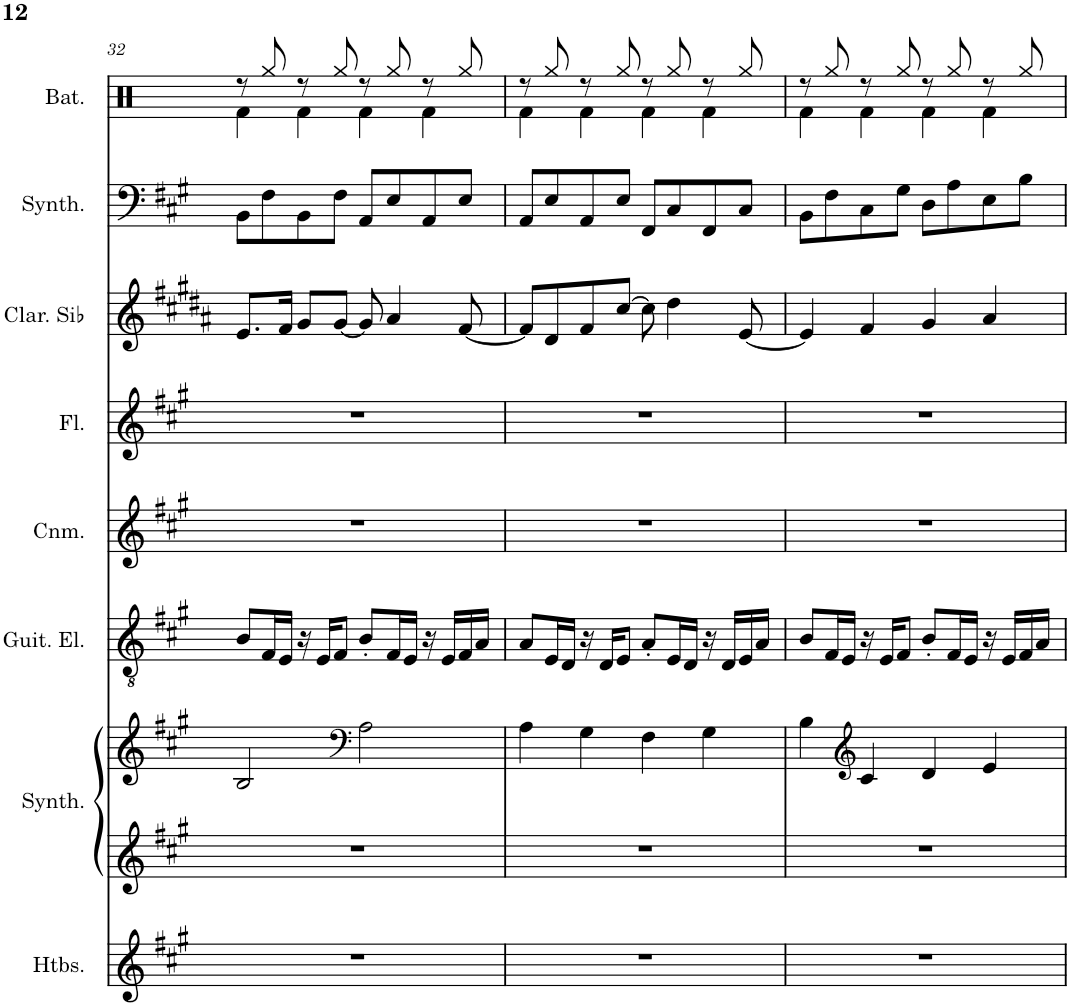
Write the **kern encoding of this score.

**kern	**kern	**kern	**kern	**kern	**kern	**kern	**kern	**kern
*part8	*part7	*part7	*part6	*part5	*part4	*part3	*part2	*part1
*staff9	*staff8	*staff7	*staff6	*staff5	*staff4	*staff3	*staff2	*staff1
*I"Hautbois, Oboe	*I"Synthétiseur Pad, Pad 7	*	*I"Guitare électrique, Clean guitar	*I"Cornemuse, Bagpipe	*I"Flûte, Flute	*I"Clarinette en Sib	*I"Synthétiseur d'effets, Synth bass (Lead 8)	*I"Batterie, Drums
*I'Htbs.	*I'Synth.	*	*I'Guit. El.	*I'Cnm.	*I'Fl.	*I'Clar. Sib	*I'Synth.	*I'Bat.
!!LO:PB:g=z
*clefG2	*clefG2	*clefG2	*clefGv2	*clefG2	*clefG2	*clefG2	*clefF4	*clefX
*	*	*	*	*Trd1c2	*	*Trd1c2	*	*
*k[f#c#g#]	*k[f#c#g#]	*k[f#c#g#]	*k[f#c#g#]	*k[f#c#g#]	*k[f#c#g#]	*k[f#c#g#d#a#]	*k[f#c#g#]	*k[]
*M4/4	*M4/4	*M4/4	*M4/4	*M4/4	*M4/4	*M4/4	*M4/4	*M4/4
=32	=32	=32	=32	=32	=32	=32	=32	=32
*	*	*	*	*	*	*	*	*^
1r	1r	2B/	8B/L	1r	1r	8.e/L	8BB\L	8r	4Rf\
.	.	.	16F#/L	.	.	.	8F#\	8Rgg/	.
.	.	.	16E/JJ	.	.	16f#/Jk	.	.	.
.	.	.	16r	.	.	8g#/L	8BB\	8r	4Rf\
.	.	.	16E/KL	.	.	.	.	.	.
.	.	.	8F#/J	.	.	[8g#/J	8F#\J	8Rgg/	.
*	*	*clefF4	*	*	*	*	*	*	*
.	.	2A\	8B'/L	.	.	8g#/]	8AA/L	8r	4Rf\
.	.	.	16F#/L	.	.	4a#/	8E/	8Rgg/	.
.	.	.	16E/JJ	.	.	.	.	.	.
.	.	.	16r	.	.	.	8AA/	8r	4Rf\
.	.	.	16E/LL	.	.	.	.	.	.
.	.	.	16F#/	.	.	[8f#/	8E/J	8Rgg/	.
.	.	.	16A/JJ	.	.	.	.	.	.
=33	=33	=33	=33	=33	=33	=33	=33	=33	=33
1r	1r	4A\	8A/L	1r	1r	8f#/L]	8AA/L	8r	4Rf\
.	.	.	16E/L	.	.	8d#/	8E/	8Rgg/	.
.	.	.	16D/JJ	.	.	.	.	.	.
.	.	4G#\	16r	.	.	8f#/	8AA/	8r	4Rf\
.	.	.	16D/KL	.	.	.	.	.	.
.	.	.	8E/J	.	.	[8cc#/J	8E/J	8Rgg/	.
.	.	4F#\	8A'/L	.	.	8cc#\]	8FF#/L	8r	4Rf\
.	.	.	16E/L	.	.	4dd#\	8C#/	8Rgg/	.
.	.	.	16D/JJ	.	.	.	.	.	.
.	.	4G#\	16r	.	.	.	8FF#/	8r	4Rf\
.	.	.	16D/LL	.	.	.	.	.	.
.	.	.	16E/	.	.	[8e/	8C#/J	8Rgg/	.
.	.	.	16A/JJ	.	.	.	.	.	.
=34	=34	=34	=34	=34	=34	=34	=34	=34	=34
1r	1r	4B\	8B/L	1r	1r	4e/]	8BB\L	8r	4Rf\
.	.	.	16F#/L	.	.	.	8F#\	8Rgg/	.
.	.	.	16E/JJ	.	.	.	.	.	.
*	*	*clefG2	*	*	*	*	*	*	*
.	.	4c#/	16r	.	.	4f#/	8C#\	8r	4Rf\
.	.	.	16E/KL	.	.	.	.	.	.
.	.	.	8F#/J	.	.	.	8G#\J	8Rgg/	.
.	.	4d/	8B'/L	.	.	4g#/	8D\L	8r	4Rf\
.	.	.	16F#/L	.	.	.	8A\	8Rgg/	.
.	.	.	16E/JJ	.	.	.	.	.	.
.	.	4e/	16r	.	.	4a#/	8E\	8r	4Rf\
.	.	.	16E/LL	.	.	.	.	.	.
.	.	.	16F#/	.	.	.	8B\J	8Rgg/	.
.	.	.	16A/JJ	.	.	.	.	.	.
*	*	*	*	*	*	*	*	*v	*v
=	=	=	=	=	=	=	=	=
*-	*-	*-	*-	*-	*-	*-	*-	*-
